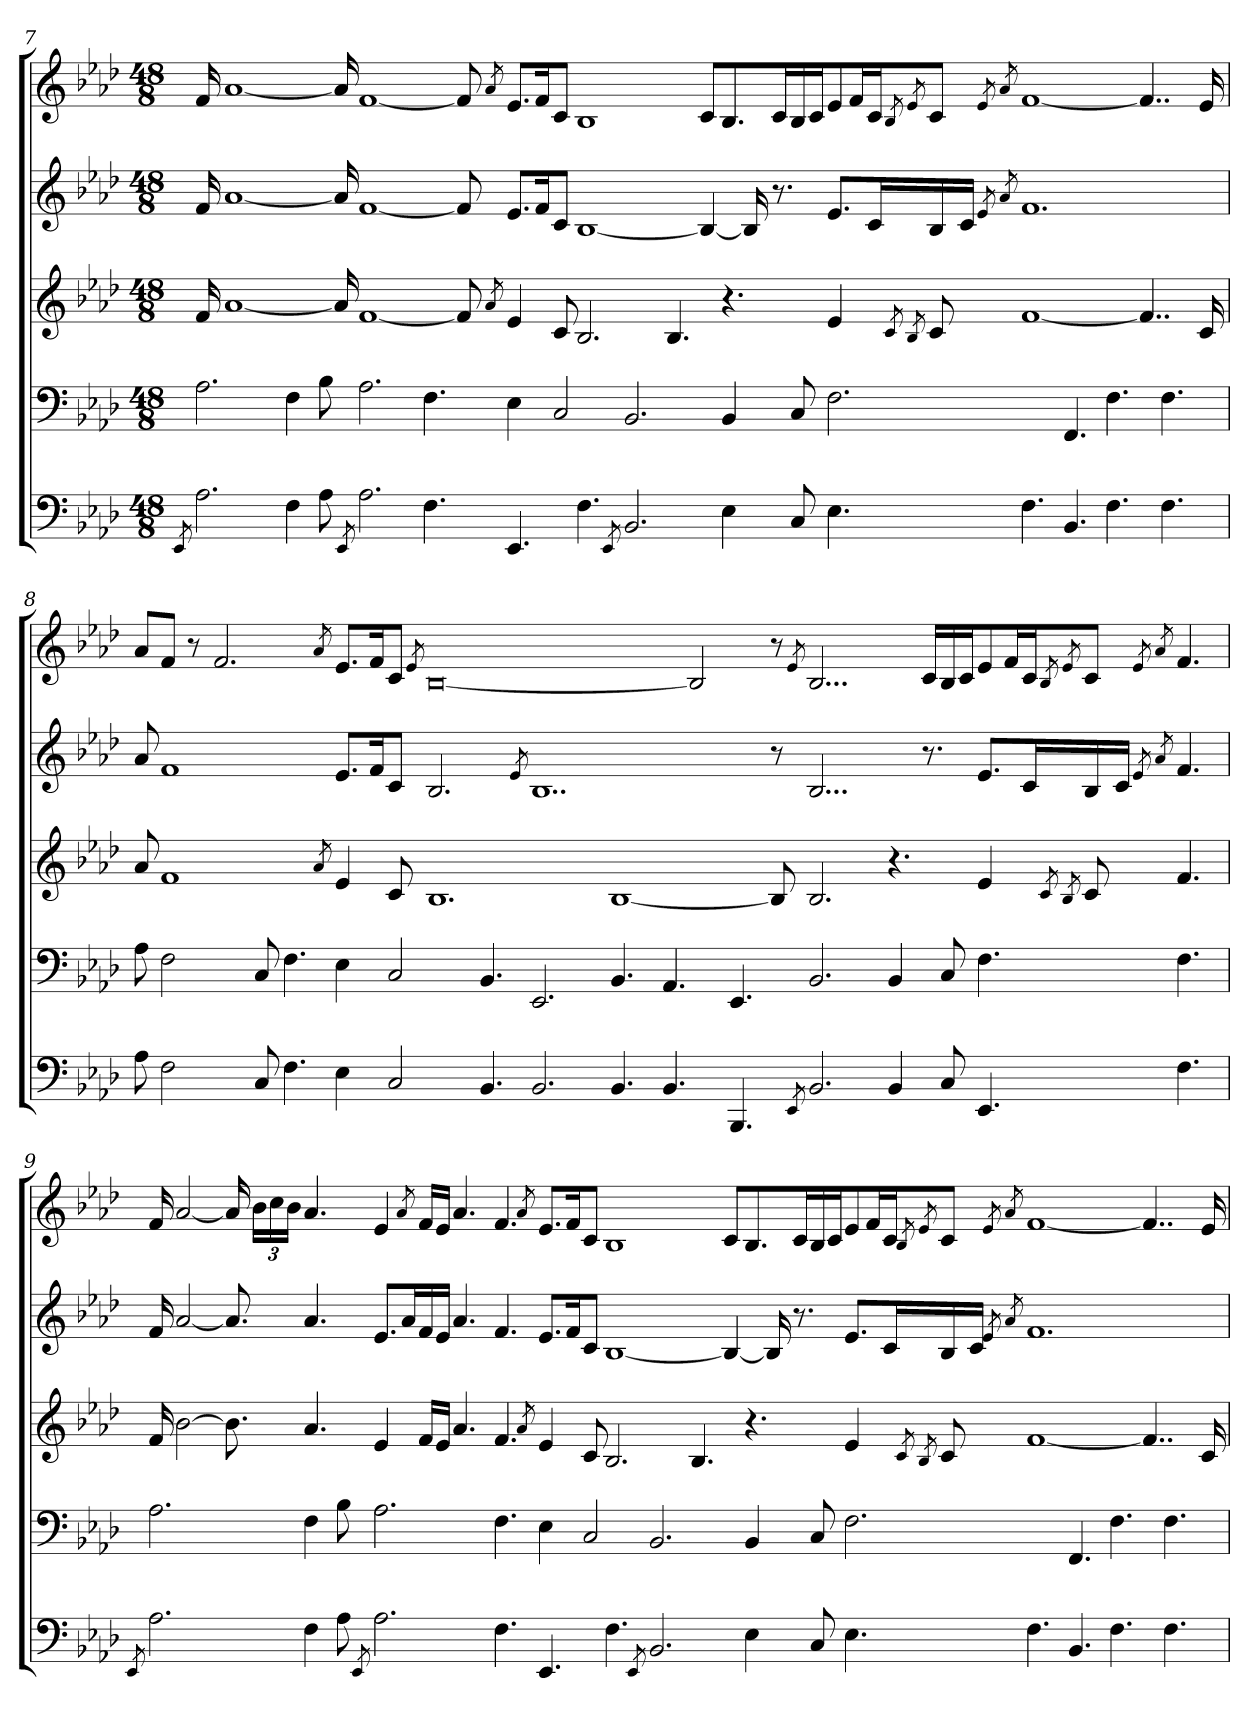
**kern	**kern	**kern	**kern	**kern
*part5	*part4	*part3	*part2	*part1
*staff5	*staff4	*staff3	*staff2	*staff1
*clefF4	*clefF4	*clefG2	*clefG2	*clefG2
*k[b-e-a-d-]	*k[b-e-a-d-]	*k[b-e-a-d-]	*k[b-e-a-d-]	*k[b-e-a-d-]
*M48/8	*M48/8	*M48/8	*M48/8	*M48/8
=7	=7	=7	=7	=7
8qEE-	.	.	.	.
2.A-	2.A-	16f	16f	16f
.	.	[1a-	[1a-	[1a-
4F	4F	.	.	.
8A-	8B-	.	.	.
.	.	16a-]	16a-]	16a-]
8qEE-	.	.	.	.
2.A-	2.A-	[1f	[1f	[1f
4.F	4.F	.	.	.
.	.	8f]	8f]	8f]
.	.	8qa-	.	8qa-
4.EE-	4E-	4e-	8.e-/L	8.e-/L
.	.	.	16f/K	16f/K
.	2C	8c	8c/J	8c/J
4.F	.	2.B-	[1B-	1B-
8qEE-	.	.	.	.
2.BB-	2.BB-	.	.	.
.	.	4.B-	.	.
.	.	.	4B-_	8c/L
4E-	4BB-	4.r	.	8.B-/
.	.	.	16B-]	.
.	.	.	8.r	16c/L
8C	8C	.	.	16B-/
.	.	.	.	16c/J
4.E-	2.F	4e-	8.e-/L	8e-/
.	.	.	.	16f/L
.	.	.	16c/L	16c/J
.	.	8qc	.	8qB-/
.	.	8qB-	.	8qe-/
.	.	8c	16B-/	8c/J
.	.	.	16c/JJ	.
.	.	.	8qe-	8qe-
.	.	.	8qa-	8qa-
4.F	.	[1f	1.f	[1f
4.BB-	4.FF	.	.	.
4.F	4.F	.	.	.
.	.	4..f]	.	4..f]
4.F	4.F	.	.	.
.	.	16c	.	16e-
=8	=8	=8	=8	=8
8A-	8A-	8a-	8a-	8a-/L
2F	2F	1f	1f	8f/J
.	.	.	.	8r
.	.	.	.	2.f
8C	8C	.	.	.
4.F	4.F	.	.	.
.	.	8qa-	.	8qa-
4E-	4E-	4e-	8.e-/L	8.e-/L
.	.	.	16f/K	16f/K
2C	2C	8c	8c/J	8c/J
.	.	.	.	8qe-
.	.	1.B-	2.B-	[0B-
4.BB-	4.BB-	.	.	.
.	.	.	8qe-	.
2.BB-	2.EE-	.	1..B-	.
4.BB-	4.BB-	[1B-	.	.
4.BB-	4.AA-	.	.	.
.	.	.	.	2B-]
4.BBB-	4.EE-	.	.	.
.	.	8B-]	8r	8r
8qEE-	.	.	.	8qe-
2.BB-	2.BB-	2.B-	2...B-	2...B-
4BB-	4BB-	4.r	.	.
.	.	.	8.r	16c/LL
8C	8C	.	.	16B-/
.	.	.	.	16c/J
4.EE-	4.F	4e-	8.e-/L	8e-/
.	.	.	.	16f/L
.	.	.	16c/L	16c/J
.	.	8qc	.	8qB-/
.	.	8qB-	.	8qe-/
.	.	8c	16B-/	8c/J
.	.	.	16c/JJ	.
.	.	.	8qe-	8qe-
.	.	.	8qa-	8qa-
4.F	4.F	4.f	4.f	4.f
=9	=9	=9	=9	=9
8qEE-	.	.	.	.
2.A-	2.A-	16f	16f	16f
.	.	[2b-	[2a-	[2a-
.	.	8.b-]	8.a-]	16a-]
.	.	.	.	24b-\LL
.	.	.	.	24cc\
.	.	.	.	24b-\JJ
4F	4F	4.a-	4.a-	4.a-
8A-	8B-	.	.	.
8qEE-	.	.	.	.
2.A-	2.A-	4e-	8.e-/L	4e-
.	.	.	16a-/L	.
.	.	.	.	8qa-
.	.	16f/LL	16f/	16f/LL
.	.	16e-/JJ	16e-/JJ	16e-/JJ
.	.	4.a-	4.a-	4.a-
4.F	4.F	4.f	4.f	4.f
.	.	8qa-	.	8qa-
4.EE-	4E-	4e-	8.e-/L	8.e-/L
.	.	.	16f/K	16f/K
.	2C	8c	8c/J	8c/J
4.F	.	2.B-	[1B-	1B-
8qEE-	.	.	.	.
2.BB-	2.BB-	.	.	.
.	.	4.B-	.	.
.	.	.	4B-_	8c/L
4E-	4BB-	4.r	.	8.B-/
.	.	.	16B-]	.
.	.	.	8.r	16c/L
8C	8C	.	.	16B-/
.	.	.	.	16c/J
4.E-	2.F	4e-	8.e-/L	8e-/
.	.	.	.	16f/L
.	.	.	16c/L	16c/J
.	.	8qc	.	8qB-/
.	.	8qB-	.	8qe-/
.	.	8c	16B-/	8c/J
.	.	.	16c/JJ	.
.	.	.	8qe-	8qe-
.	.	.	8qa-	8qa-
4.F	.	[1f	1.f	[1f
4.BB-	4.FF	.	.	.
4.F	4.F	.	.	.
.	.	4..f]	.	4..f]
4.F	4.F	.	.	.
.	.	16c	.	16e-
=	=	=	=	=
*-	*-	*-	*-	*-
